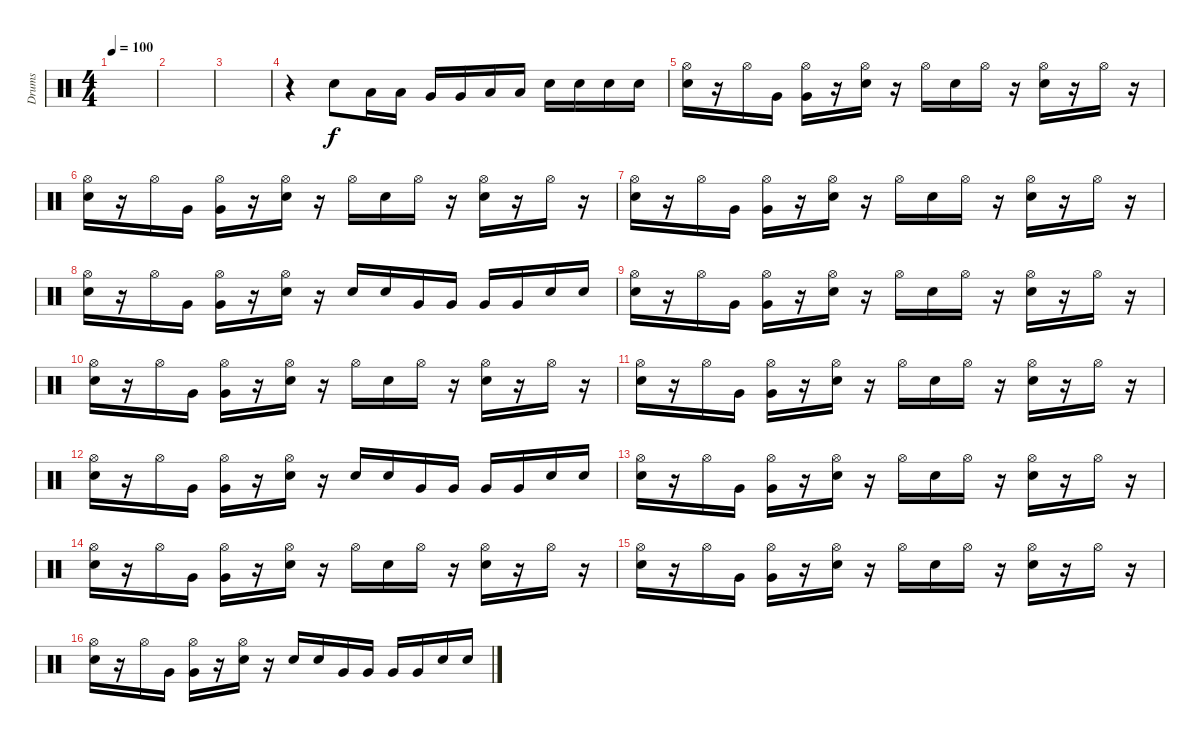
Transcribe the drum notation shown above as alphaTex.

\track ("Drums" "Drums") {instrument percussion}
\staff {score}
\articulation defaults
\ts (4 4)
\tempo 100
\clef neutral
\ks c
|
|
|
r.4 "Snare (hit) 2".8 "Low Tom (hit)".16 "Low Tom (hit)".16 "Very Low Tom (hit)".16 "Very Low Tom (hit)".16 "Low Tom (hit)".16 "Low Tom (hit)".16 "Snare (hit) 2".16 "Snare (hit) 2".16 "Snare (hit) 2".16 "Snare (hit) 2".16 |
("Hi-Hat (open)" "Snare (hit) 2").16 r.16 "Hi-Hat (open)".16 "Very Low Tom (hit)".16 ("Hi-Hat (open)" "Very Low Tom (hit)").16 r.16 ("Hi-Hat (open)" "Snare (hit) 2").16 r.16 "Hi-Hat (open)".16 "Snare (hit) 2".16 "Hi-Hat (open)".16 r.16 ("Hi-Hat (open)" "Snare (hit) 2").16 r.16 "Hi-Hat (open)".16 r.16 |
("Hi-Hat (open)" "Snare (hit) 2").16 r.16 "Hi-Hat (open)".16 "Very Low Tom (hit)".16 ("Hi-Hat (open)" "Very Low Tom (hit)").16 r.16 ("Hi-Hat (open)" "Snare (hit) 2").16 r.16 "Hi-Hat (open)".16 "Snare (hit) 2".16 "Hi-Hat (open)".16 r.16 ("Hi-Hat (open)" "Snare (hit) 2").16 r.16 "Hi-Hat (open)".16 r.16 |
("Hi-Hat (open)" "Snare (hit) 2").16 r.16 "Hi-Hat (open)".16 "Very Low Tom (hit)".16 ("Hi-Hat (open)" "Very Low Tom (hit)").16 r.16 ("Hi-Hat (open)" "Snare (hit) 2").16 r.16 "Hi-Hat (open)".16 "Snare (hit) 2".16 "Hi-Hat (open)".16 r.16 ("Hi-Hat (open)" "Snare (hit) 2").16 r.16 "Hi-Hat (open)".16 r.16 |
("Hi-Hat (open)" "Snare (hit) 2").16 r.16 "Hi-Hat (open)".16 "Very Low Tom (hit)".16 ("Hi-Hat (open)" "Very Low Tom (hit)").16 r.16 ("Hi-Hat (open)" "Snare (hit) 2").16 r.16 "Snare (hit) 2".16 "Snare (hit) 2".16 "Very Low Tom (hit)".16 "Very Low Tom (hit)".16 "Very Low Tom (hit)".16 "Very Low Tom (hit)".16 "Snare (hit) 2".16 "Snare (hit) 2".16 |
("Hi-Hat (open)" "Snare (hit) 2").16 r.16 "Hi-Hat (open)".16 "Very Low Tom (hit)".16 ("Hi-Hat (open)" "Very Low Tom (hit)").16 r.16 ("Hi-Hat (open)" "Snare (hit) 2").16 r.16 "Hi-Hat (open)".16 "Snare (hit) 2".16 "Hi-Hat (open)".16 r.16 ("Hi-Hat (open)" "Snare (hit) 2").16 r.16 "Hi-Hat (open)".16 r.16 |
("Hi-Hat (open)" "Snare (hit) 2").16 r.16 "Hi-Hat (open)".16 "Very Low Tom (hit)".16 ("Hi-Hat (open)" "Very Low Tom (hit)").16 r.16 ("Hi-Hat (open)" "Snare (hit) 2").16 r.16 "Hi-Hat (open)".16 "Snare (hit) 2".16 "Hi-Hat (open)".16 r.16 ("Hi-Hat (open)" "Snare (hit) 2").16 r.16 "Hi-Hat (open)".16 r.16 |
("Hi-Hat (open)" "Snare (hit) 2").16 r.16 "Hi-Hat (open)".16 "Very Low Tom (hit)".16 ("Hi-Hat (open)" "Very Low Tom (hit)").16 r.16 ("Hi-Hat (open)" "Snare (hit) 2").16 r.16 "Hi-Hat (open)".16 "Snare (hit) 2".16 "Hi-Hat (open)".16 r.16 ("Hi-Hat (open)" "Snare (hit) 2").16 r.16 "Hi-Hat (open)".16 r.16 |
("Hi-Hat (open)" "Snare (hit) 2").16 r.16 "Hi-Hat (open)".16 "Very Low Tom (hit)".16 ("Hi-Hat (open)" "Very Low Tom (hit)").16 r.16 ("Hi-Hat (open)" "Snare (hit) 2").16 r.16 "Snare (hit) 2".16 "Snare (hit) 2".16 "Very Low Tom (hit)".16 "Very Low Tom (hit)".16 "Very Low Tom (hit)".16 "Very Low Tom (hit)".16 "Snare (hit) 2".16 "Snare (hit) 2".16 |
("Hi-Hat (open)" "Snare (hit) 2").16 r.16 "Hi-Hat (open)".16 "Very Low Tom (hit)".16 ("Hi-Hat (open)" "Very Low Tom (hit)").16 r.16 ("Hi-Hat (open)" "Snare (hit) 2").16 r.16 "Hi-Hat (open)".16 "Snare (hit) 2".16 "Hi-Hat (open)".16 r.16 ("Hi-Hat (open)" "Snare (hit) 2").16 r.16 "Hi-Hat (open)".16 r.16 |
("Hi-Hat (open)" "Snare (hit) 2").16 r.16 "Hi-Hat (open)".16 "Very Low Tom (hit)".16 ("Hi-Hat (open)" "Very Low Tom (hit)").16 r.16 ("Hi-Hat (open)" "Snare (hit) 2").16 r.16 "Hi-Hat (open)".16 "Snare (hit) 2".16 "Hi-Hat (open)".16 r.16 ("Hi-Hat (open)" "Snare (hit) 2").16 r.16 "Hi-Hat (open)".16 r.16 |
("Hi-Hat (open)" "Snare (hit) 2").16 r.16 "Hi-Hat (open)".16 "Very Low Tom (hit)".16 ("Hi-Hat (open)" "Very Low Tom (hit)").16 r.16 ("Hi-Hat (open)" "Snare (hit) 2").16 r.16 "Hi-Hat (open)".16 "Snare (hit) 2".16 "Hi-Hat (open)".16 r.16 ("Hi-Hat (open)" "Snare (hit) 2").16 r.16 "Hi-Hat (open)".16 r.16 |
("Hi-Hat (open)" "Snare (hit) 2").16 r.16 "Hi-Hat (open)".16 "Very Low Tom (hit)".16 ("Hi-Hat (open)" "Very Low Tom (hit)").16 r.16 ("Hi-Hat (open)" "Snare (hit) 2").16 r.16 "Snare (hit) 2".16 "Snare (hit) 2".16 "Very Low Tom (hit)".16 "Very Low Tom (hit)".16 "Very Low Tom (hit)".16 "Very Low Tom (hit)".16 "Snare (hit) 2".16 "Snare (hit) 2".16
